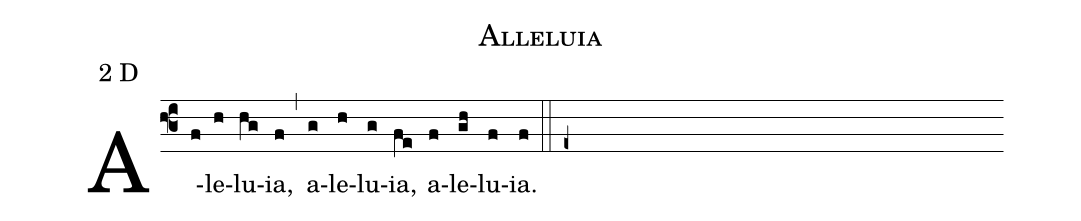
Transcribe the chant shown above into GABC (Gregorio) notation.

name: Alleluia;
mode: 2;
mode-differentia: D;
%%
(f3)

A(f)le(h)lu(hg)ia,(f) (,) a(g)le(h)lu(g)ia,(fe) a(f)le(gh)lu(f)ia.(f)

(::)

(e+)
